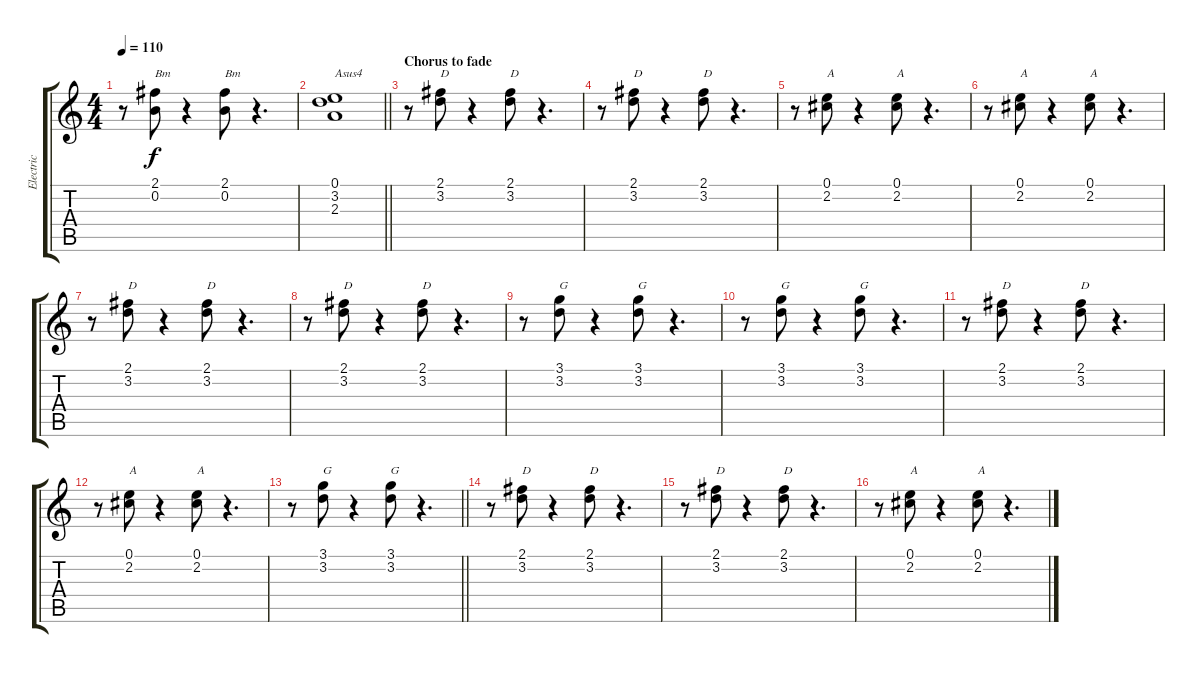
\track ("Electric" "Electric") {instrument overdrivenguitar}
\staff {score tabs}
\tuning (E4 B3 G3 D3 A2 E2) {hide}
\ts (4 4)
\tempo 110
\clef g2
\ks c
r.8{dy f} (2.1 0.2).8{txt "Bm"} r.4 (2.1 0.2).8{txt "Bm"} r.4{d} |
\barLineRight lightlight
(0.1 3.2 2.3).1{txt "Asus4"} |
\section ("" "Chorus to fade")
r.8 (2.1 3.2).8{txt "D"} r.4 (2.1 3.2).8{txt "D"} r.4{d} |
r.8 (2.1 3.2).8{txt "D"} r.4 (2.1 3.2).8{txt "D"} r.4{d} |
r.8 (0.1 2.2).8{txt "A"} r.4 (0.1 2.2).8{txt "A"} r.4{d} |
r.8 (0.1 2.2).8{txt "A"} r.4 (0.1 2.2).8{txt "A"} r.4{d} |
r.8 (2.1 3.2).8{txt "D"} r.4 (2.1 3.2).8{txt "D"} r.4{d} |
r.8 (2.1 3.2).8{txt "D"} r.4 (2.1 3.2).8{txt "D"} r.4{d} |
r.8 (3.1 3.2).8{txt "G"} r.4 (3.1 3.2).8{txt "G"} r.4{d} |
r.8 (3.1 3.2).8{txt "G"} r.4 (3.1 3.2).8{txt "G"} r.4{d} |
r.8 (2.1 3.2).8{txt "D"} r.4 (2.1 3.2).8{txt "D"} r.4{d} |
r.8 (0.1 2.2).8{txt "A"} r.4 (0.1 2.2).8{txt "A"} r.4{d} |
\barLineRight lightlight
r.8 (3.1 3.2).8{txt "G"} r.4 (3.1 3.2).8{txt "G"} r.4{d} |
r.8 (2.1 3.2).8{txt "D"} r.4 (2.1 3.2).8{txt "D"} r.4{d} |
r.8 (2.1 3.2).8{txt "D"} r.4 (2.1 3.2).8{txt "D"} r.4{d} |
r.8 (0.1 2.2).8{txt "A"} r.4 (0.1 2.2).8{txt "A"} r.4{d}
